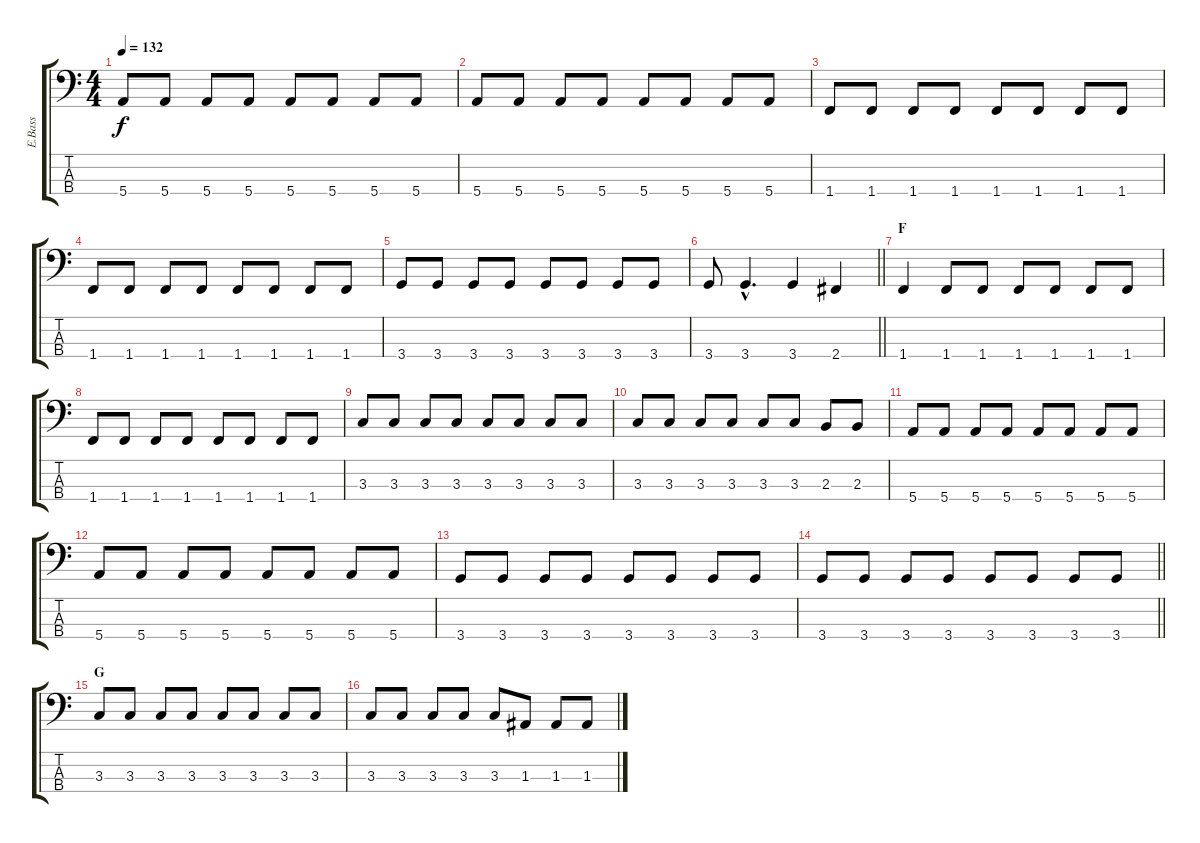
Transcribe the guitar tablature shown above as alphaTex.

\track ("E.Bass" "E.Bass") {instrument electricbassfinger}
\staff {score tabs}
\tuning (G2 D2 A1 E1) {hide}
\ts (4 4)
\tempo 132
\clef f4
\ks c
5.4.8{dy f} 5.4.8 5.4.8 5.4.8 5.4.8 5.4.8 5.4.8 5.4.8 |
5.4.8 5.4.8 5.4.8 5.4.8 5.4.8 5.4.8 5.4.8 5.4.8 |
1.4.8 1.4.8 1.4.8 1.4.8 1.4.8 1.4.8 1.4.8 1.4.8 |
1.4.8 1.4.8 1.4.8 1.4.8 1.4.8 1.4.8 1.4.8 1.4.8 |
3.4.8 3.4.8 3.4.8 3.4.8 3.4.8 3.4.8 3.4.8 3.4.8 |
\barLineRight lightlight
3.4.8 3.4{hac}.4{d} 3.4.4 2.4.4 |
\section ("" "F")
1.4.4 1.4.8 1.4.8 1.4.8 1.4.8 1.4.8 1.4.8 |
1.4.8 1.4.8 1.4.8 1.4.8 1.4.8 1.4.8 1.4.8 1.4.8 |
3.3.8 3.3.8 3.3.8 3.3.8 3.3.8 3.3.8 3.3.8 3.3.8 |
3.3.8 3.3.8 3.3.8 3.3.8 3.3.8 3.3.8 2.3.8 2.3.8 |
5.4.8 5.4.8 5.4.8 5.4.8 5.4.8 5.4.8 5.4.8 5.4.8 |
5.4.8 5.4.8 5.4.8 5.4.8 5.4.8 5.4.8 5.4.8 5.4.8 |
3.4.8 3.4.8 3.4.8 3.4.8 3.4.8 3.4.8 3.4.8 3.4.8 |
\barLineRight lightlight
3.4.8 3.4.8 3.4.8 3.4.8 3.4.8 3.4.8 3.4.8 3.4.8 |
\section ("" "G")
3.3.8 3.3.8 3.3.8 3.3.8 3.3.8 3.3.8 3.3.8 3.3.8 |
3.3.8 3.3.8 3.3.8 3.3.8 3.3.8 1.3.8 1.3.8 1.3.8
